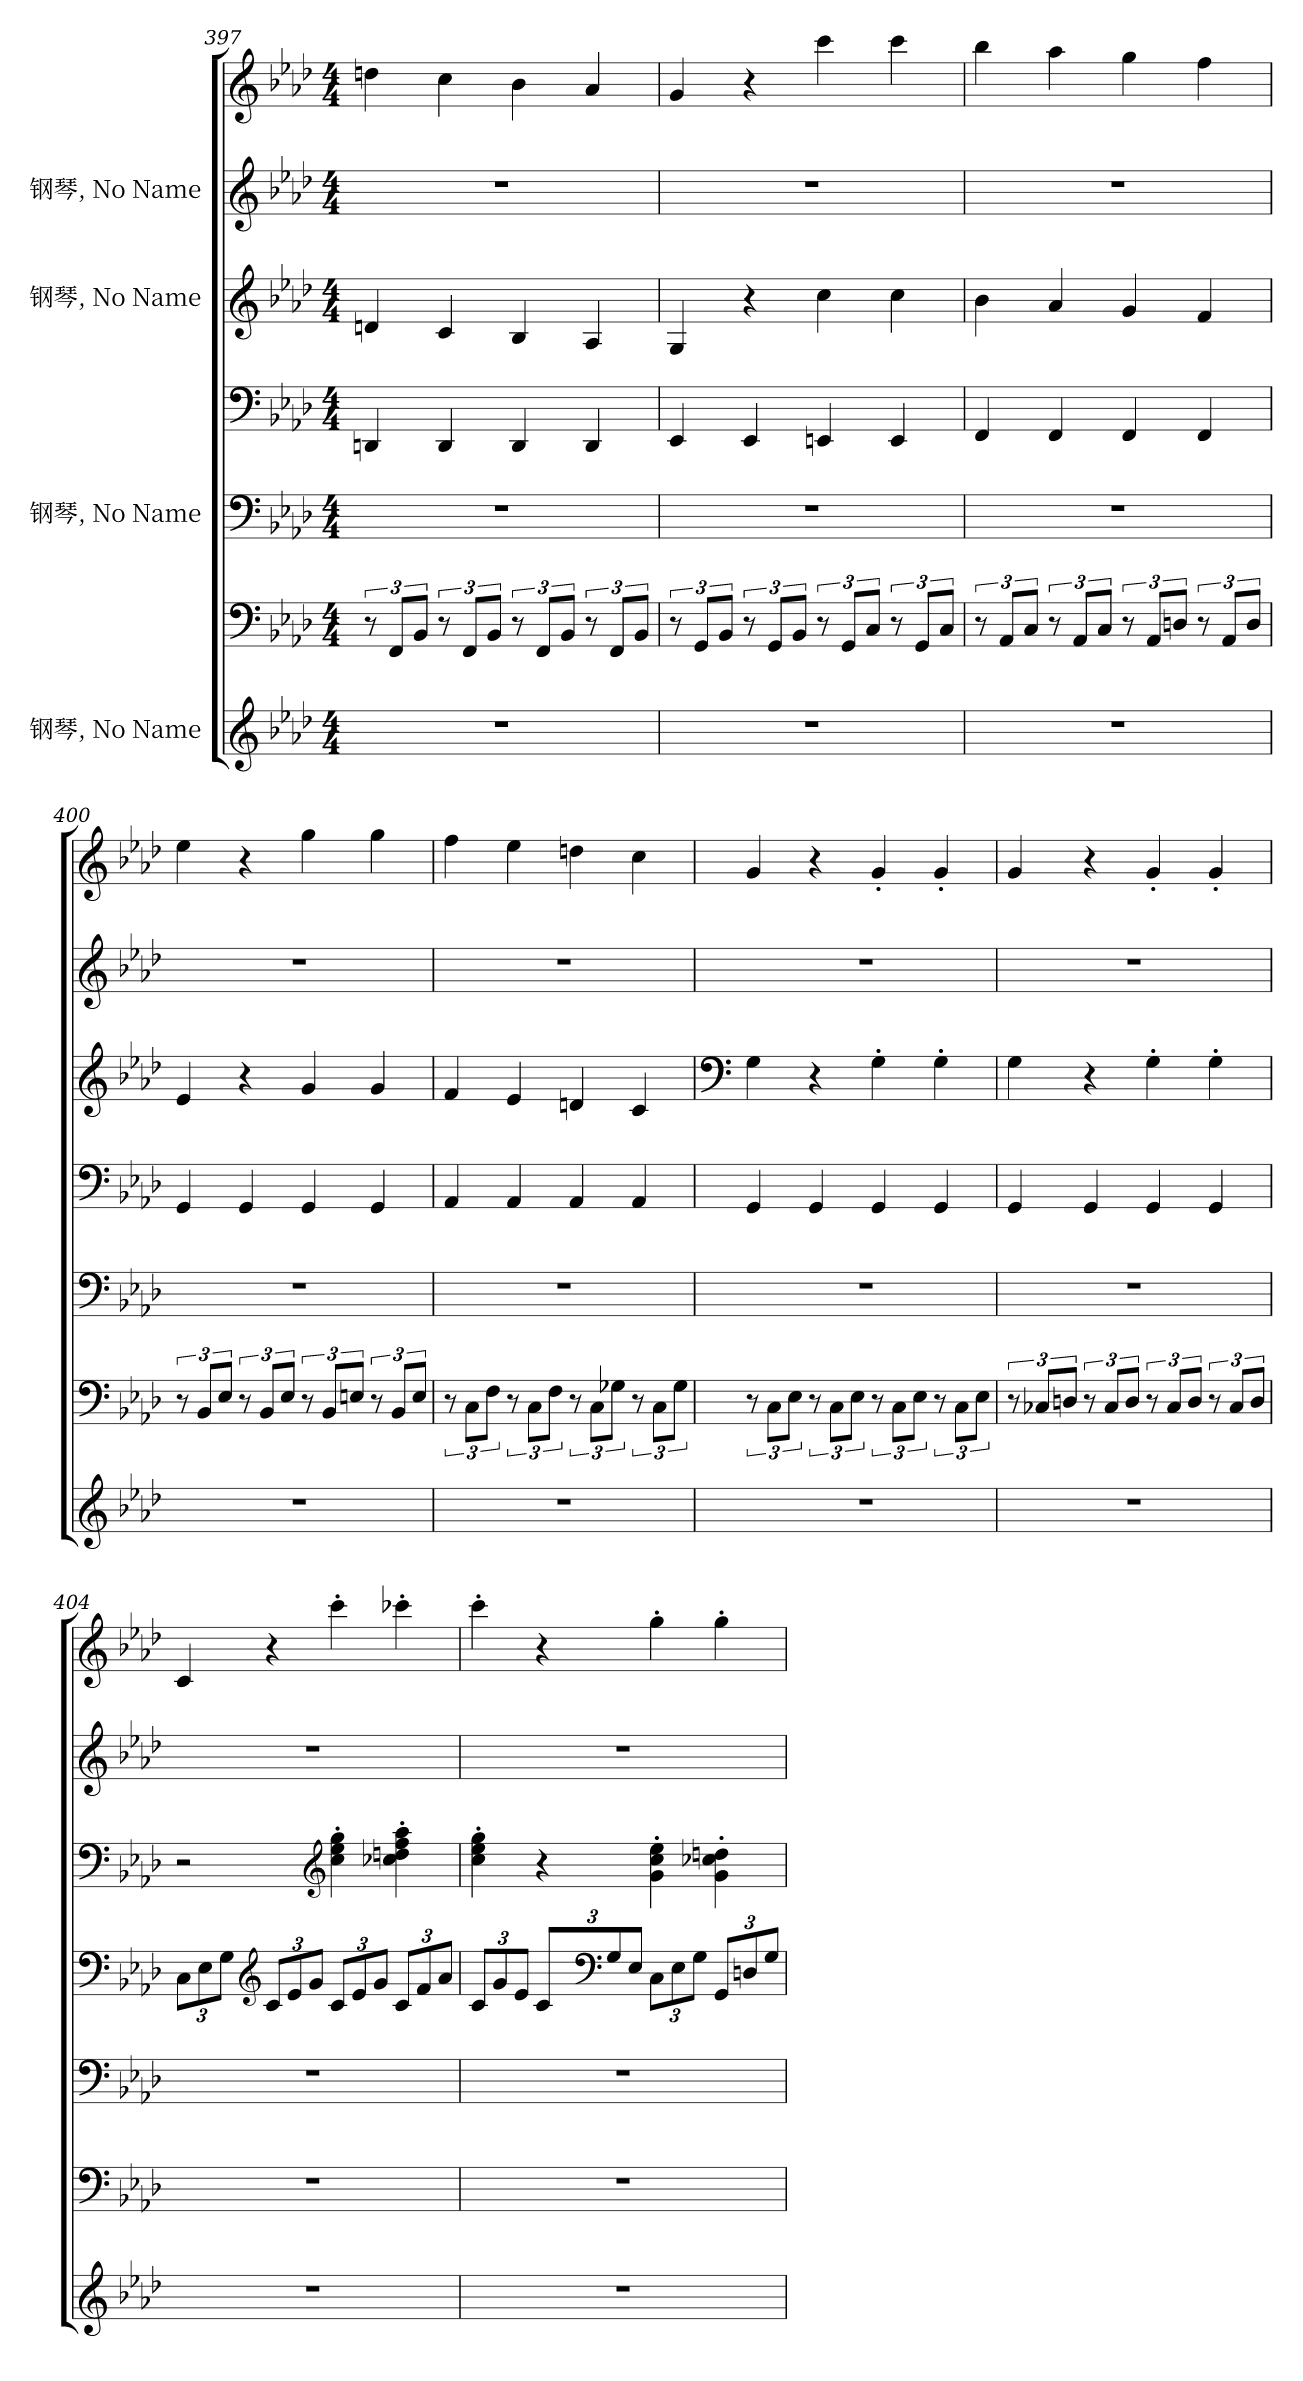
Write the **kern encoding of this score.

**kern	**kern	**kern	**kern	**kern	**kern	**kern
*part4	*part4	*part3	*part3	*part2	*part1	*part1
*staff7	*staff6	*staff5	*staff4	*staff3	*staff2	*staff1
*I"钢琴, No Name	*	*I"钢琴, No Name	*	*I"钢琴, No Name	*I"钢琴, No Name	*
*clefG2	*clefF4	*clefF4	*clefF4	*clefG2	*clefG2	*clefG2
*k[b-e-a-d-]	*k[b-e-a-d-]	*k[b-e-a-d-]	*k[b-e-a-d-]	*k[b-e-a-d-]	*k[b-e-a-d-]	*k[b-e-a-d-]
*M4/4	*M4/4	*M4/4	*M4/4	*M4/4	*M4/4	*M4/4
=397	=397	=397	=397	=397	=397	=397
1r	12r	1r	4DDn/	4dn/	1r	4ddn\
.	12FF/L	.	.	.	.	.
.	12BB-/J	.	.	.	.	.
.	12r	.	4DD/	4c/	.	4cc\
.	12FF/L	.	.	.	.	.
.	12BB-/J	.	.	.	.	.
.	12r	.	4DD/	4B-/	.	4b-\
.	12FF/L	.	.	.	.	.
.	12BB-/J	.	.	.	.	.
.	12r	.	4DD/	4A-/	.	4a-/
.	12FF/L	.	.	.	.	.
.	12BB-/J	.	.	.	.	.
=398	=398	=398	=398	=398	=398	=398
1r	12r	1r	4EE-/	4G/	1r	4g/
.	12GG/L	.	.	.	.	.
.	12BB-/J	.	.	.	.	.
.	12r	.	4EE-/	4r	.	4r
.	12GG/L	.	.	.	.	.
.	12BB-/J	.	.	.	.	.
*	*	*	*	*	*	*MM197
.	12r	.	4EEn/	4cc\	.	4ccc\
.	12GG/L	.	.	.	.	.
.	12C/J	.	.	.	.	.
.	12r	.	4EE/	4cc\	.	4ccc\
.	12GG/L	.	.	.	.	.
.	12C/J	.	.	.	.	.
!!LO:PB:g=z
=399	=399	=399	=399	=399	=399	=399
1r	12r	1r	4FF/	4b-\	1r	4bb-\
.	12AA-/L	.	.	.	.	.
.	12C/J	.	.	.	.	.
.	12r	.	4FF/	4a-/	.	4aa-\
.	12AA-/L	.	.	.	.	.
.	12C/J	.	.	.	.	.
.	12r	.	4FF/	4g/	.	4gg\
.	12AA-/L	.	.	.	.	.
.	12Dn/J	.	.	.	.	.
.	12r	.	4FF/	4f/	.	4ff\
.	12AA-/L	.	.	.	.	.
.	12D/J	.	.	.	.	.
=400	=400	=400	=400	=400	=400	=400
1r	12r	1r	4GG/	4e-/	1r	4ee-\
.	12BB-/L	.	.	.	.	.
.	12E-/J	.	.	.	.	.
.	12r	.	4GG/	4r	.	4r
.	12BB-/L	.	.	.	.	.
.	12E-/J	.	.	.	.	.
*	*	*	*	*	*	*MM197
.	12r	.	4GG/	4g/	.	4gg\
.	12BB-/L	.	.	.	.	.
.	12En/J	.	.	.	.	.
.	12r	.	4GG/	4g/	.	4gg\
.	12BB-/L	.	.	.	.	.
.	12E/J	.	.	.	.	.
=401	=401	=401	=401	=401	=401	=401
1r	12r	1r	4AA-/	4f/	1r	4ff\
.	12C\L	.	.	.	.	.
.	12F\J	.	.	.	.	.
.	12r	.	4AA-/	4e-/	.	4ee-\
.	12C\L	.	.	.	.	.
.	12F\J	.	.	.	.	.
.	12r	.	4AA-/	4dn/	.	4ddn\
.	12C\L	.	.	.	.	.
.	12G-X\J	.	.	.	.	.
.	12r	.	4AA-/	4c/	.	4cc\
.	12C\L	.	.	.	.	.
.	12G-\J	.	.	.	.	.
!!LO:PB:g=z
=402	=402	=402	=402	=402	=402	=402
*	*	*	*	*clefF4	*	*
1r	12r	1r	4GG/	4G\	1r	4g/
.	12C\L	.	.	.	.	.
.	12E-\J	.	.	.	.	.
.	12r	.	4GG/	4r	.	4r
.	12C\L	.	.	.	.	.
.	12E-\J	.	.	.	.	.
*	*	*	*	*	*	*MM197
.	12r	.	4GG/	4G'\	.	4g'/
.	12C\L	.	.	.	.	.
.	12E-\J	.	.	.	.	.
.	12r	.	4GG/	4G'\	.	4g'/
.	12C\L	.	.	.	.	.
.	12E-\J	.	.	.	.	.
=403	=403	=403	=403	=403	=403	=403
1r	12r	1r	4GG/	4G\	1r	4g/
.	12C-X/L	.	.	.	.	.
.	12Dn/J	.	.	.	.	.
.	12r	.	4GG/	4r	.	4r
.	12C-/L	.	.	.	.	.
.	12D/J	.	.	.	.	.
.	12r	.	4GG/	4G'\	.	4g'/
.	12C-/L	.	.	.	.	.
.	12D/J	.	.	.	.	.
.	12r	.	4GG/	4G'\	.	4g'/
.	12C-/L	.	.	.	.	.
.	12D/J	.	.	.	.	.
=404	=404	=404	=404	=404	=404	=404
*	*	*	*Xbrackettup	*	*	*
1r	1r	1r	12C\L	2r	1r	4c/
.	.	.	12E-\	.	.	.
.	.	.	12G\J	.	.	.
*	*	*	*clefG2	*	*	*
.	.	.	12c/L	.	.	4r
.	.	.	12e-/	.	.	.
.	.	.	12g/J	.	.	.
*	*	*	*	*clefG2	*	*
*	*	*	*	*	*	*MM197
.	.	.	12c/L	4cc\' 4ee-\' 4gg\'	.	4ccc'\
.	.	.	12e-/	.	.	.
.	.	.	12g/J	.	.	.
.	.	.	12c/L	4cc-X\' 4ddn\' 4ff\' 4aa-\'	.	4ccc-X'\
.	.	.	12f/	.	.	.
.	.	.	12a-/J	.	.	.
!!LO:PB:g=z
=405	=405	=405	=405	=405	=405	=405
*	*	*	*	*	*	*MM203
1r	1r	1r	12c/L	4cc\' 4ee-\' 4gg\'	1r	4ccc'\
.	.	.	12g/	.	.	.
.	.	.	12e-/J	.	.	.
.	.	.	12c/L	4r	.	4r
*	*	*	*clefF4	*	*	*
.	.	.	12G/	.	.	.
.	.	.	12E-/J	.	.	.
*	*	*	*	*	*	*MM201
.	.	.	12C\L	4g\' 4cc\' 4ee-\'	.	4gg'\
.	.	.	12E-\	.	.	.
.	.	.	12G\J	.	.	.
.	.	.	12GG/L	4g\' 4cc-X\' 4ddn\'	.	4gg'\
.	.	.	12Dn/	.	.	.
.	.	.	12G/J	.	.	.
=	=	=	=	=	=	=
*-	*-	*-	*-	*-	*-	*-
